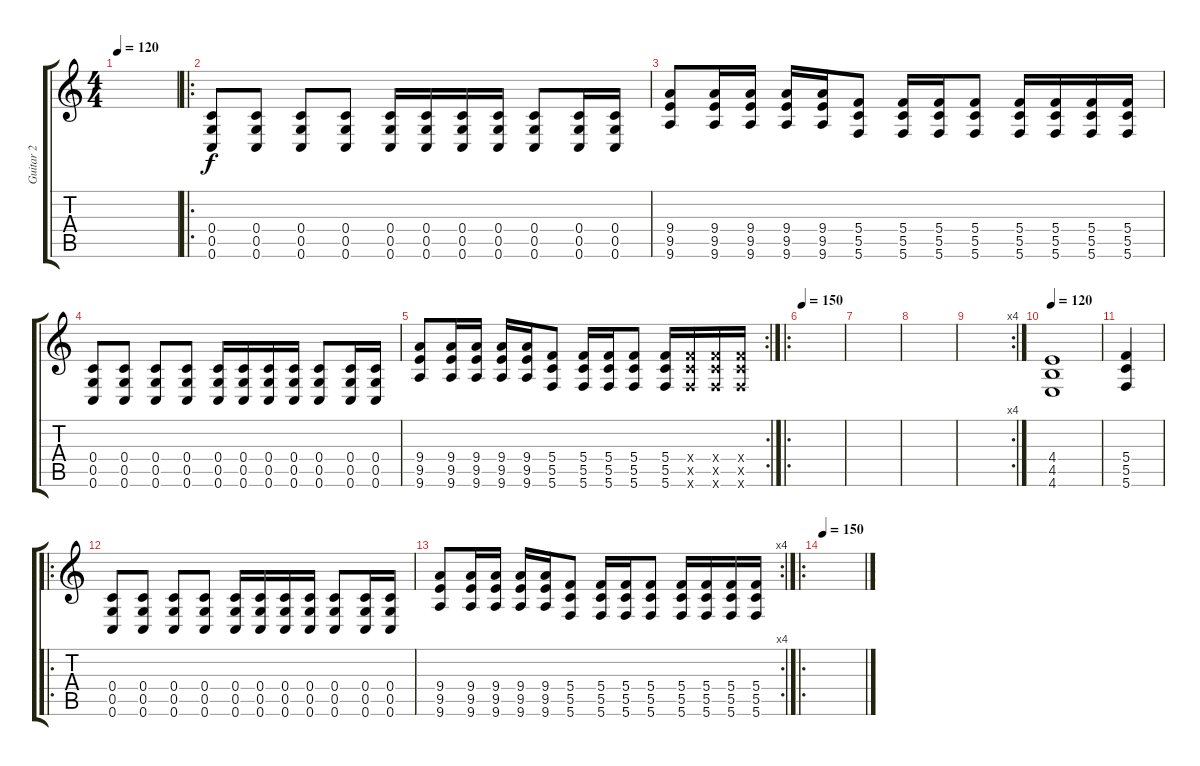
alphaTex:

\track ("Guitar 2" "Guitar 2") {instrument distortionguitar}
\staff {score tabs}
\tuning (D4 A3 F3 C3 G2 C2) {hide}
\ts (4 4)
\tempo 120
\clef g2
\ks c
|
\ro
(0.4 0.5 0.6).8 (0.4 0.5 0.6).8 (0.4 0.5 0.6).8 (0.4 0.5 0.6).8 (0.4 0.5 0.6).16 (0.4 0.5 0.6).16 (0.4 0.5 0.6).16 (0.4 0.5 0.6).16 (0.4 0.5 0.6).8 (0.4 0.5 0.6).16 (0.4 0.5 0.6).16 |
(9.4 9.5 9.6).8 (9.4 9.5 9.6).16 (9.4 9.5 9.6).16 (9.4 9.5 9.6).16 (9.4 9.5 9.6).16 (5.4 5.5 5.6).8 (5.4 5.5 5.6).16 (5.4 5.5 5.6).16 (5.4 5.5 5.6).8 (5.4 5.5 5.6).16 (5.4 5.5 5.6).16 (5.4 5.5 5.6).16 (5.4 5.5 5.6).16 |
(0.4 0.5 0.6).8 (0.4 0.5 0.6).8 (0.4 0.5 0.6).8 (0.4 0.5 0.6).8 (0.4 0.5 0.6).16 (0.4 0.5 0.6).16 (0.4 0.5 0.6).16 (0.4 0.5 0.6).16 (0.4 0.5 0.6).8 (0.4 0.5 0.6).16 (0.4 0.5 0.6).16 |
\rc 2
(9.4 9.5 9.6).8 (9.4 9.5 9.6).16 (9.4 9.5 9.6).16 (9.4 9.5 9.6).16 (9.4 9.5 9.6).16 (5.4 5.5 5.6).8 (5.4 5.5 5.6).16 (5.4 5.5 5.6).16 (5.4 5.5 5.6).8 (5.4 5.5 5.6).16 (5.4{x} 5.5{x} 5.6{x}).16 (5.4{x} 5.5{x} 5.6{x}).16 (5.4{x} 5.5{x} 5.6{x}).16 |
\ro
\tempo 150
|
|
|
\rc 4
|
\tempo 120
(4.4 4.5 4.6).1 |
(5.4 5.5 5.6).4 |
\ro
(0.4 0.5 0.6).8 (0.4 0.5 0.6).8 (0.4 0.5 0.6).8 (0.4 0.5 0.6).8 (0.4 0.5 0.6).16 (0.4 0.5 0.6).16 (0.4 0.5 0.6).16 (0.4 0.5 0.6).16 (0.4 0.5 0.6).8 (0.4 0.5 0.6).16 (0.4 0.5 0.6).16 |
\rc 4
(9.4 9.5 9.6).8 (9.4 9.5 9.6).16 (9.4 9.5 9.6).16 (9.4 9.5 9.6).16 (9.4 9.5 9.6).16 (5.4 5.5 5.6).8 (5.4 5.5 5.6).16 (5.4 5.5 5.6).16 (5.4 5.5 5.6).8 (5.4 5.5 5.6).16 (5.4 5.5 5.6).16 (5.4 5.5 5.6).16 (5.4 5.5 5.6).16 |
\ro
\tempo 150
